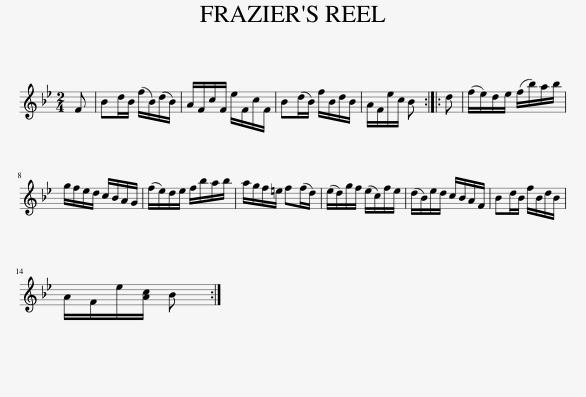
X:1
L:1/8
M:2/4
I:linebreak $
K:Bb
V:1 treble
V:1
 F | Bd/B/ (f/B/)(d/B/) | A/F/c/F/ e/F/c/F/ | B(d/B/) f/B/d/B/ | A/F/e/c/ B :: %5
 d | (f/e/)d/e/ (f/b/)a/b/ |$ g/f/e/d/ c/B/A/G/ | (f/e/)d/e/ f/b/a/b/ | a/g/f/=e/ f(f/d/) | %10
 (e/d/)g/f/ (e/c/)f/e/ | (d/B/)e/d/ c/B/A/F/ | Bd/B/ f/B/d/B/ |$ A/F/e/[Ac]/ B :| %14
